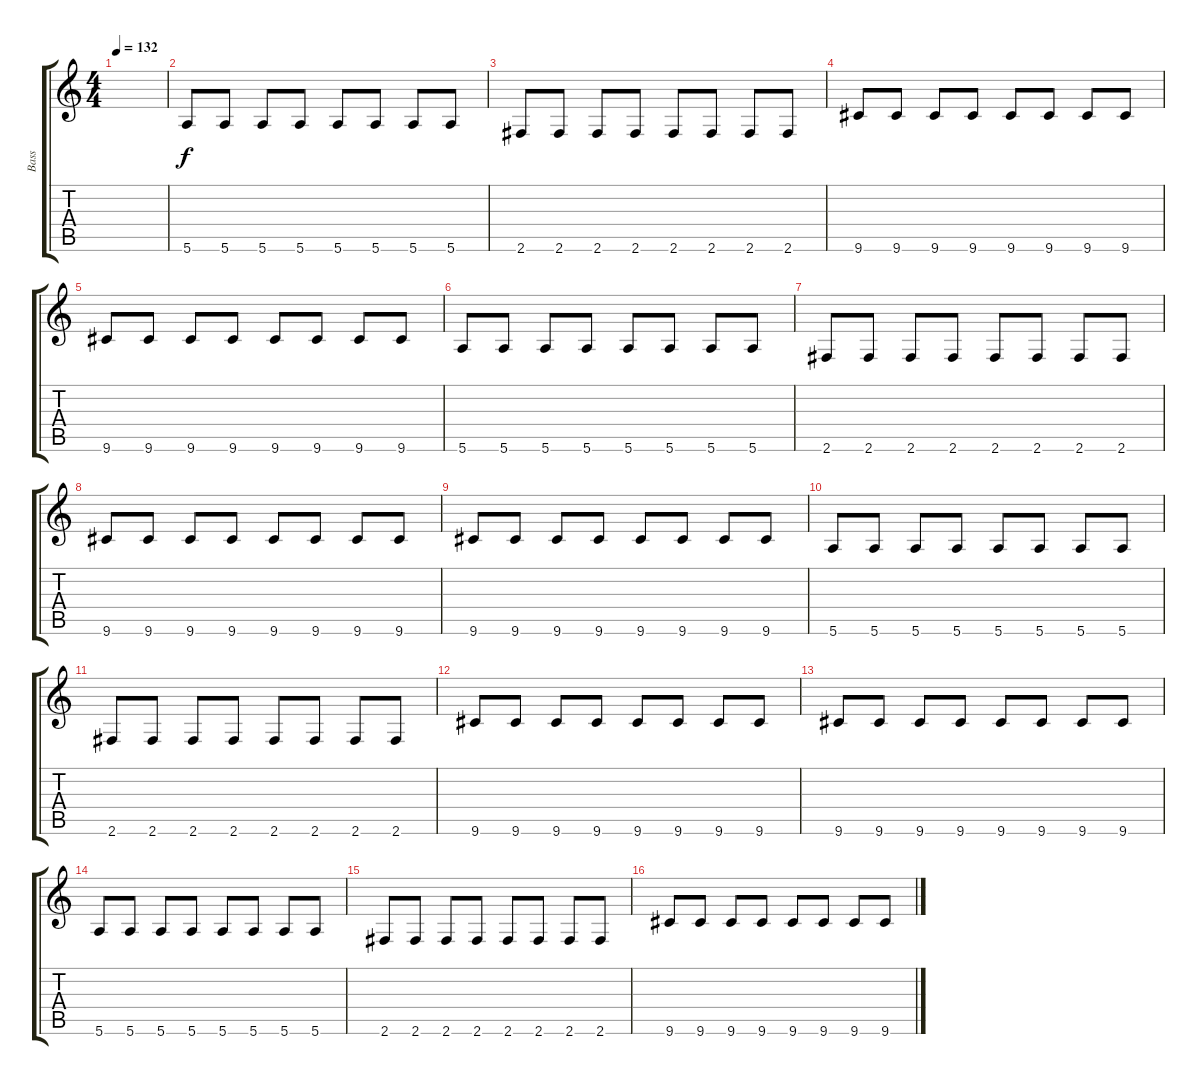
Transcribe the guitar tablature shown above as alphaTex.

\track ("Bass" "Bass") {instrument acousticguitarsteel}
\staff {score tabs}
\tuning (E4 B3 G3 D3 A2 E2) {hide}
\ts (4 4)
\tempo 132
\clef g2
\ks c
|
5.6.8 5.6.8 5.6.8 5.6.8 5.6.8 5.6.8 5.6.8 5.6.8 |
2.6.8 2.6.8 2.6.8 2.6.8 2.6.8 2.6.8 2.6.8 2.6.8 |
9.6.8 9.6.8 9.6.8 9.6.8 9.6.8 9.6.8 9.6.8 9.6.8 |
9.6.8 9.6.8 9.6.8 9.6.8 9.6.8 9.6.8 9.6.8 9.6.8 |
5.6.8 5.6.8 5.6.8 5.6.8 5.6.8 5.6.8 5.6.8 5.6.8 |
2.6.8 2.6.8 2.6.8 2.6.8 2.6.8 2.6.8 2.6.8 2.6.8 |
9.6.8 9.6.8 9.6.8 9.6.8 9.6.8 9.6.8 9.6.8 9.6.8 |
9.6.8 9.6.8 9.6.8 9.6.8 9.6.8 9.6.8 9.6.8 9.6.8 |
5.6.8 5.6.8 5.6.8 5.6.8 5.6.8 5.6.8 5.6.8 5.6.8 |
2.6.8 2.6.8 2.6.8 2.6.8 2.6.8 2.6.8 2.6.8 2.6.8 |
9.6.8 9.6.8 9.6.8 9.6.8 9.6.8 9.6.8 9.6.8 9.6.8 |
9.6.8 9.6.8 9.6.8 9.6.8 9.6.8 9.6.8 9.6.8 9.6.8 |
5.6.8 5.6.8 5.6.8 5.6.8 5.6.8 5.6.8 5.6.8 5.6.8 |
2.6.8 2.6.8 2.6.8 2.6.8 2.6.8 2.6.8 2.6.8 2.6.8 |
9.6.8 9.6.8 9.6.8 9.6.8 9.6.8 9.6.8 9.6.8 9.6.8
